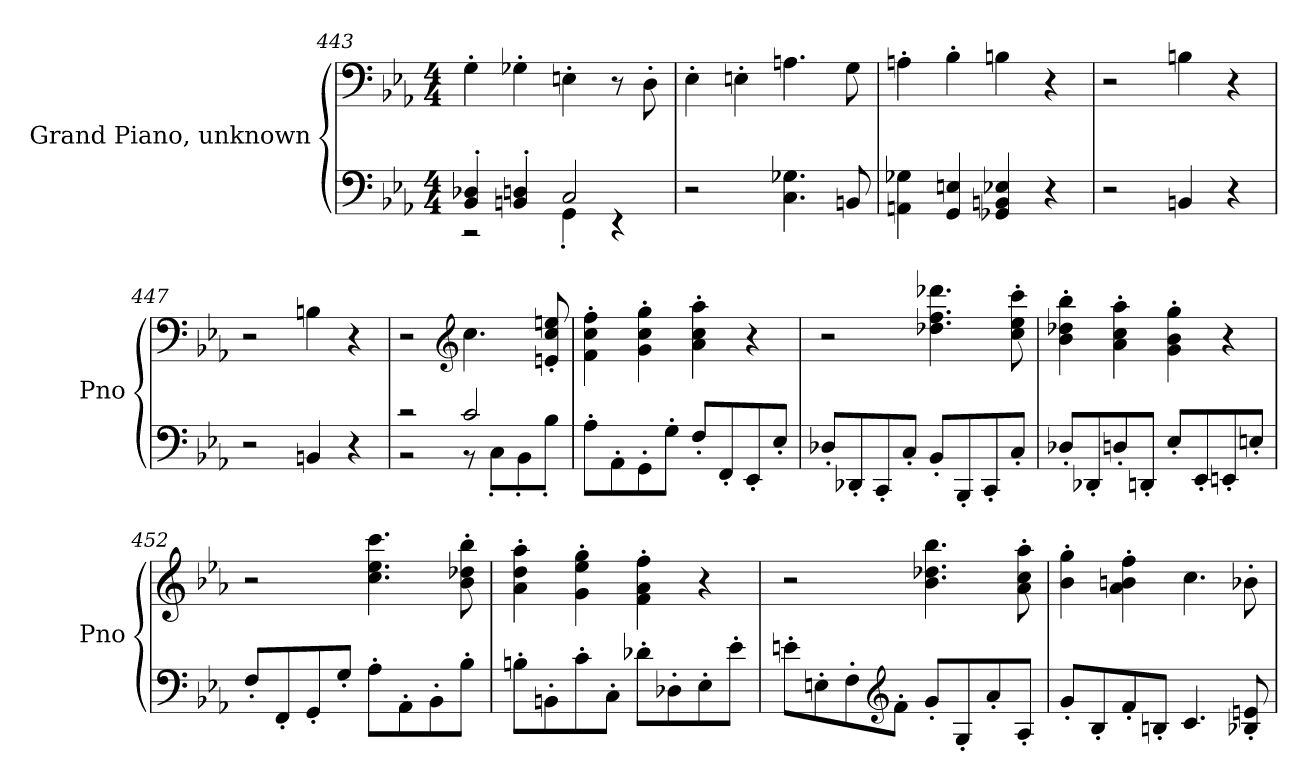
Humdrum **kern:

**kern	**kern
*part1	*part1
*staff2	*staff1
*I"Grand Piano, unknown	*
*I'Pno	*
*clefF4	*clefF4
*k[b-e-a-]	*k[b-e-a-]
*M4/4	*M4/4
=443	=443
*^	*
4BB-/' 4D-X/'	2r	4G'\
4BBn/' 4Dn/'	.	4G-X'\
2C/	4GG'\	4En'\
.	4r	8r
.	.	8D'\
*v	*v	*
!!LO:LB:g=z
=444	=444
2r	4E-'\
.	4En'\
4.C\ 4.G-X\	4.An\
8BBn/	8G\
=445	=445
4AAn\ 4G-X\	4An'\
4GG/ 4En/	4B-'\
4GG-X/ 4BBn/ 4E-X/	4Bn\
4r	4r
=446	=446
2r	2r
4BBn/	4Bn\
4r	4r
=447	=447
2r	2r
4BBn/	4Bn\
4r	4r
=448	=448
*^	*
2r	2r	2r
*	*	*clefG2
2c/	8r	4.cc\
.	8C'\L	.
.	8BB-'\	.
.	8B-'\J	8en/' 8cc/' 8een/'
*v	*v	*
=449	=449
8A-'\L	4f\' 4cc\' 4ff\'
8AA-'\	.
8GG'\	4g\' 4cc\' 4gg\'
8G'\J	.
8F'/L	4a-\' 4cc\' 4aa-\'
8FF'/	.
8EE-'/	4r
8E-'/J	.
!!LO:PB:g=z
=450	=450
8D-X'/L	2r
8DD-X'/	.
8CC'/	.
8C'/J	.
8BB-'/L	4.dd-X\ 4.ff\ 4.ddd-X\
8BBB-'/	.
8CC'/	.
8C'/J	8cc\' 8ee-\' 8ccc\'
=451	=451
8D-X'/L	4b-\' 4dd-X\' 4bb-\'
8DD-X'/	.
8Dn'/	4a-\' 4cc\' 4aa-\'
8DDn'/J	.
8E-'/L	4g\' 4b-\' 4gg\'
8EE-'/	.
8EEn'/	4r
8En'/J	.
=452	=452
8F'/L	2r
8FF'/	.
8GG'/	.
8G'/J	.
8A-'\L	4.cc\ 4.ee-\ 4.ccc\
8AA-'\	.
8BB-'\	.
8B-'\J	8b-\' 8dd-X\' 8bb-\'
=453	=453
8Bn'\L	4a-\' 4dd\' 4aa-\'
8BBn'\	.
8c'\	4g\' 4ee-\' 4gg\'
8C'\J	.
8d-X'\L	4f\' 4a-\' 4ff\'
8D-X'\	.
8E-'\	4r
8e-'\J	.
!!LO:LB:g=z
=454	=454
8en'\L	2r
8En'\	.
8F'\	.
*clefG2	*
8f'\J	.
8g'/L	4.b-\ 4.dd-X\ 4.bb-\
8G'/	.
8a-'/	.
8A-'/J	8a-\' 8cc\' 8aa-\'
=455	=455
8g'/L	4b-\' 4gg\'
8B-'/	.
8f'/	4a-\' 4bn\' 4ff\'
8Bn'/J	.
4.c/	4.cc\
8B-X/' 8en/'	8b-X'\
=	=
*-	*-
